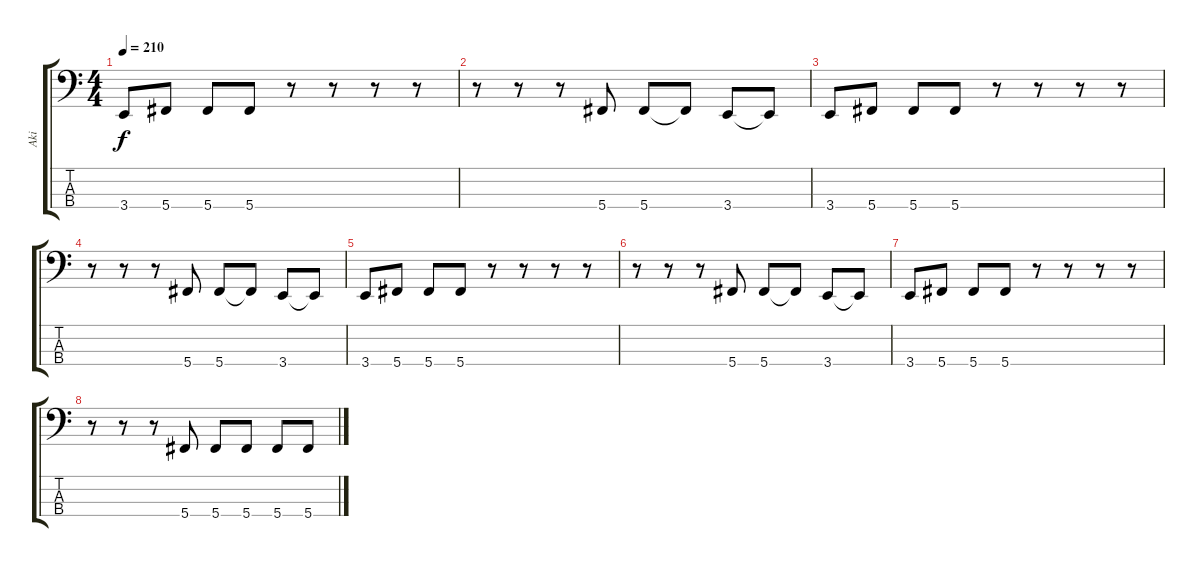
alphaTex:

\track ("Aki" "Aki") {instrument electricbasspick}
\staff {score tabs}
\tuning (Gb2 Db2 Ab1 Db1) {hide}
\ts (4 4)
\tempo 210
\clef f4
\ks c
3.4.8{dy f} 5.4.8 5.4.8 5.4.8 r.8 r.8 r.8 r.8 |
r.8 r.8 r.8 5.4.8 5.4.8 5.4{t}.8 3.4.8 3.4{t}.8 |
3.4.8 5.4.8 5.4.8 5.4.8 r.8 r.8 r.8 r.8 |
r.8 r.8 r.8 5.4.8 5.4.8 5.4{t}.8 3.4.8 3.4{t}.8 |
3.4.8 5.4.8 5.4.8 5.4.8 r.8 r.8 r.8 r.8 |
r.8 r.8 r.8 5.4.8 5.4.8 5.4{t}.8 3.4.8 3.4{t}.8 |
3.4.8 5.4.8 5.4.8 5.4.8 r.8 r.8 r.8 r.8 |
r.8 r.8 r.8 5.4.8 5.4.8 5.4.8 5.4.8 5.4.8
